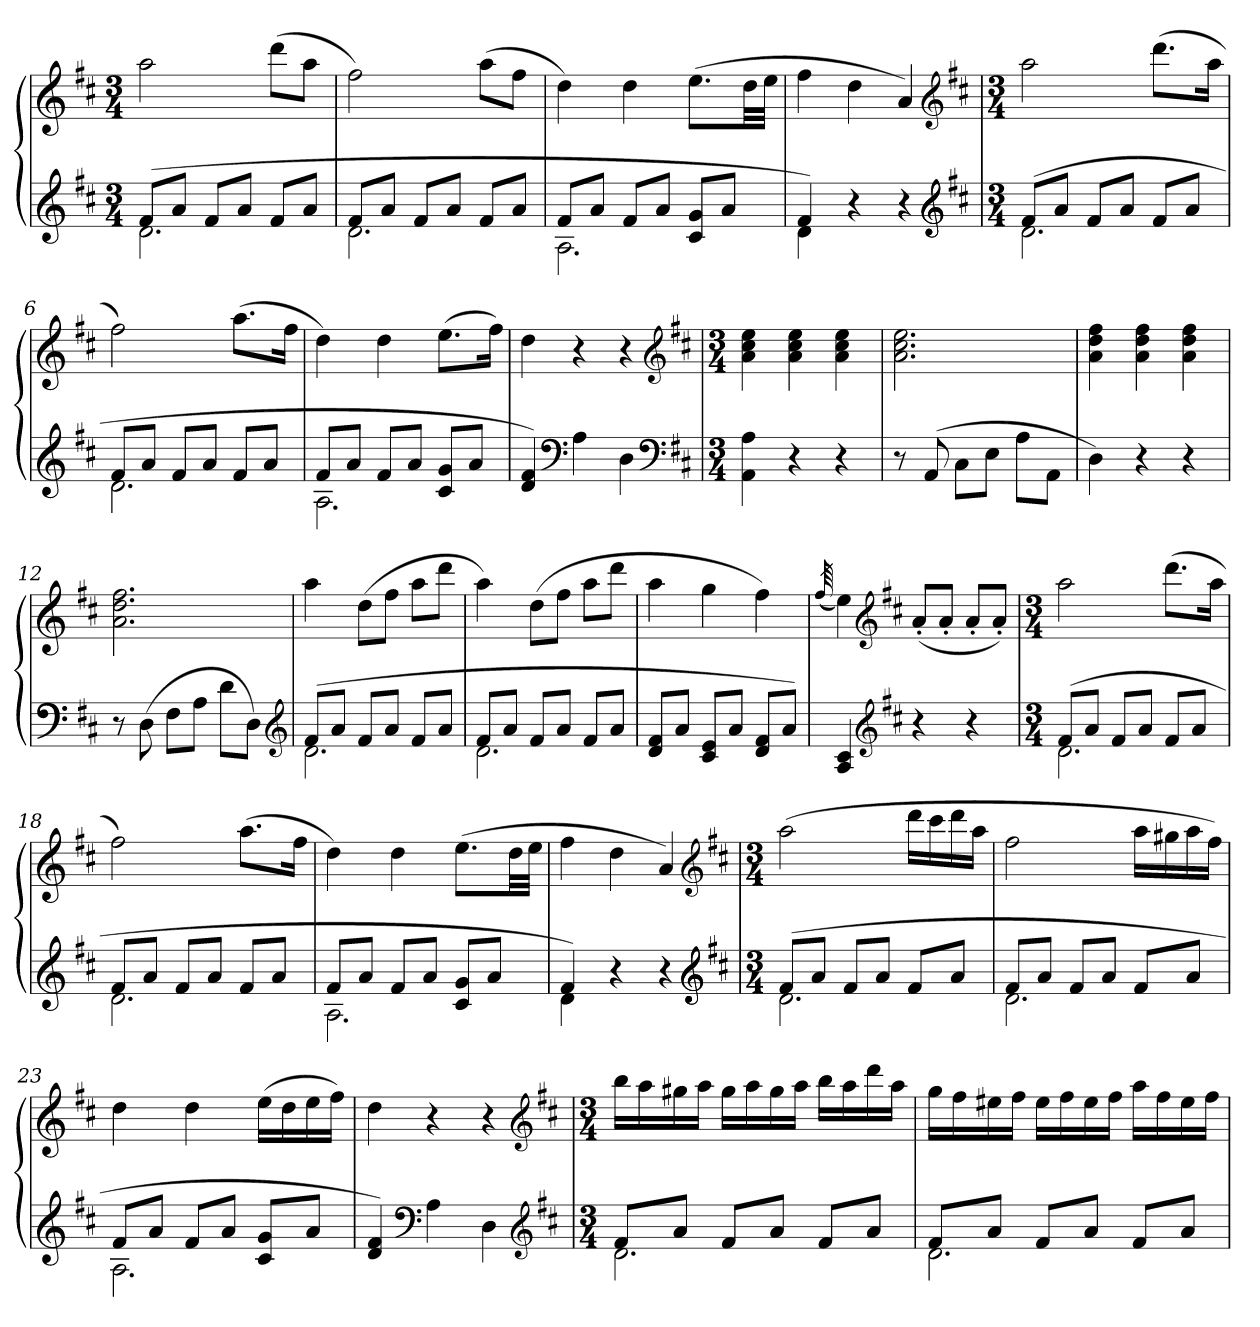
**kern	**kern
*part1	*part1
*staff2	*staff1
*clefG2	*clefG2
*k[f#c#]	*k[f#c#]
*D:	*D:
*M3/4	*M3/4
=1	=1
*^	*
(8f#L	2.d	2aa
8aJ	.	.
8f#L	.	.
8aJ	.	.
8f#L	.	(8dddL
8aJ	.	8aaJ
=2	=2	=2
8f#L	2.d	2ff#)
8aJ	.	.
8f#L	.	.
8aJ	.	.
8f#L	.	(8aaL
8aJ	.	8ff#J
=3	=3	=3
8f#L	2.A	4dd)
8aJ	.	.
8f#L	.	4dd
8aJ	.	.
8c# 8gL	.	(8.eeL
8aJ	.	.
.	.	32ddLL
.	.	32eeJJJ
=4	=4	=4
4f#)	4d	4ff#
4r	2ryy	4dd
4r	.	4a)
*clefG2	*	*clefG2
*k[f#c#]	*	*k[f#c#]
*D:	*	*D:
=5	=5	=5
*M3/4	*	*M3/4
(8f#L	2.d	2aa
8aJ	.	.
8f#L	.	.
8aJ	.	.
8f#L	.	(8.dddL
8aJ	.	.
.	.	16aaJk
=6	=6	=6
8f#L	2.d	2ff#)
8aJ	.	.
8f#L	.	.
8aJ	.	.
8f#L	.	(8.aaL
8aJ	.	.
.	.	16ff#Jk
=7	=7	=7
8f#L	2.A	4dd)
8aJ	.	.
8f#L	.	4dd
8aJ	.	.
8c# 8gL	.	(8.eeL
8aJ	.	.
.	.	16ff#Jk)
*v	*v	*
=8	=8
4d 4f#)	4dd
*clefF4	*
4A	4r
4D	4r
*clefF4	*clefG2
*k[f#c#]	*k[f#c#]
*D:	*D:
=9	=9
*M3/4	*M3/4
4AA 4A	4a 4cc# 4ee
4r	4a 4cc# 4ee
4r	4a 4cc# 4ee
=10	=10
8r	2.a 2.cc# 2.ee
(8AA	.
8C#L	.
8EJ	.
8AL	.
8AAJ	.
=11	=11
4D)	4a 4dd 4ff#
4r	4a 4dd 4ff#
4r	4a 4dd 4ff#
=12	=12
8r	2.a 2.dd 2.ff#
(8D	.
8F#L	.
8AJ	.
8dL	.
8DJ)	.
*clefG2	*
=13	=13
*^	*
(8f#L	2.d	4aa
8aJ	.	.
8f#L	.	(8ddL
8aJ	.	8ff#J
8f#L	.	8aaL
8aJ	.	8dddJ
=14	=14	=14
8f#L	2.d	4aa)
8aJ	.	.
8f#L	.	(8ddL
8aJ	.	8ff#J
8f#L	.	8aaL
8aJ	.	8dddJ
*v	*v	*
=15	=15
8d 8f#L	4aa
8aJ	.
8c# 8eL	4gg
8aJ	.
8d 8f#L	4ff#)
8aJ)	.
=16	=16
.	(64qff#
4A 4c#	4ee)
*clefG2	*clefG2
*k[f#c#]	*k[f#c#]
*D:	*D:
4r	(8a'L
.	8a'J
4r	8a'L
.	8a'J)
=17	=17
*M3/4	*M3/4
*^	*
(8f#L	2.d	2aa
8aJ	.	.
8f#L	.	.
8aJ	.	.
8f#L	.	(8.dddL
8aJ	.	.
.	.	16aaJk
=18	=18	=18
8f#L	2.d	2ff#)
8aJ	.	.
8f#L	.	.
8aJ	.	.
8f#L	.	(8.aaL
8aJ	.	.
.	.	16ff#Jk
=19	=19	=19
8f#L	2.A	4dd)
8aJ	.	.
8f#L	.	4dd
8aJ	.	.
8c# 8gL	.	(8.eeL
8aJ	.	.
.	.	32ddLL
.	.	32eeJJJ
=20	=20	=20
4f#)	4d	4ff#
4r	2ryy	4dd
4r	.	4a)
*clefG2	*	*clefG2
*k[f#c#]	*	*k[f#c#]
*D:	*	*D:
=21	=21	=21
*M3/4	*	*M3/4
(8f#L	2.d	(2aa
8aJ	.	.
8f#L	.	.
8aJ	.	.
8f#L	.	16dddLL
.	.	16ccc#
8aJ	.	16ddd
.	.	16aaJJ
=22	=22	=22
8f#L	2.d	2ff#
8aJ	.	.
8f#L	.	.
8aJ	.	.
8f#L	.	16aaLL
.	.	16gg#X
8aJ	.	16aa
.	.	16ff#JJ)
=23	=23	=23
8f#L	2.A	4dd
8aJ	.	.
8f#L	.	4dd
8aJ	.	.
8c# 8gL	.	(16eeLL
.	.	16dd
8aJ	.	16ee
.	.	16ff#JJ)
*v	*v	*
=24	=24
4d 4f#)	4dd
*clefF4	*
4A	4r
4D	4r
*clefG2	*clefG2
*k[f#c#]	*k[f#c#]
*D:	*D:
=25	=25
*M3/4	*M3/4
*^	*
8f#L	2.d	16bbLL
.	.	16aa
8aJ	.	16gg#X
.	.	16aaJJ
8f#L	.	16gg#LL
.	.	16aa
8aJ	.	16gg#
.	.	16aaJJ
8f#L	.	16bbLL
.	.	16aa
8aJ	.	16ddd
.	.	16aaJJ
=26	=26	=26
8f#L	2.d	16ggLL
.	.	16ff#
8aJ	.	16ee#X
.	.	16ff#JJ
8f#L	.	16ee#LL
.	.	16ff#
8aJ	.	16ee#
.	.	16ff#JJ
8f#L	.	16aaLL
.	.	16ff#
8aJ	.	16ee#
.	.	16ff#JJ
*v	*v	*
=	=
*-	*-
